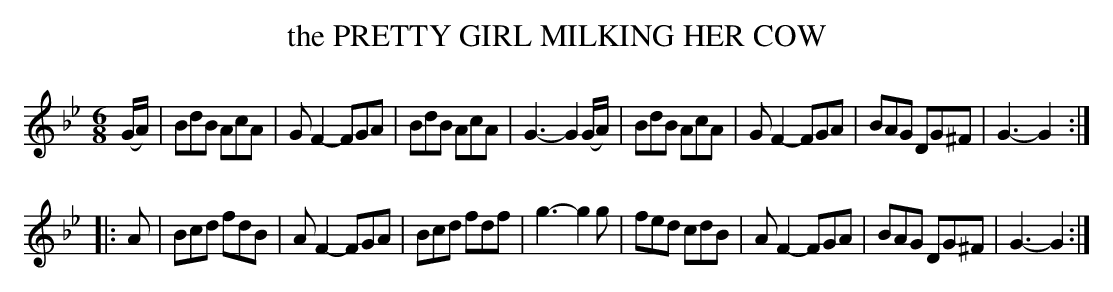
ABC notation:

X:1
T: the PRETTY GIRL MILKING HER COW
M: 6/8
L: 1/8
K: Gm
(G/A/) |\
BdB AcA | GF2- FGA | BdB AcA | G3- G2 (G/A/) |\
BdB AcA | GF2- FGA | BAG DG^F | G3- G2 :|
|: A |\
Bcd fdB | AF2- FGA | Bcd fdf | g3- g2g |\
fed cdB | AF2- FGA | BAG DG^F | G3- G2 :|
